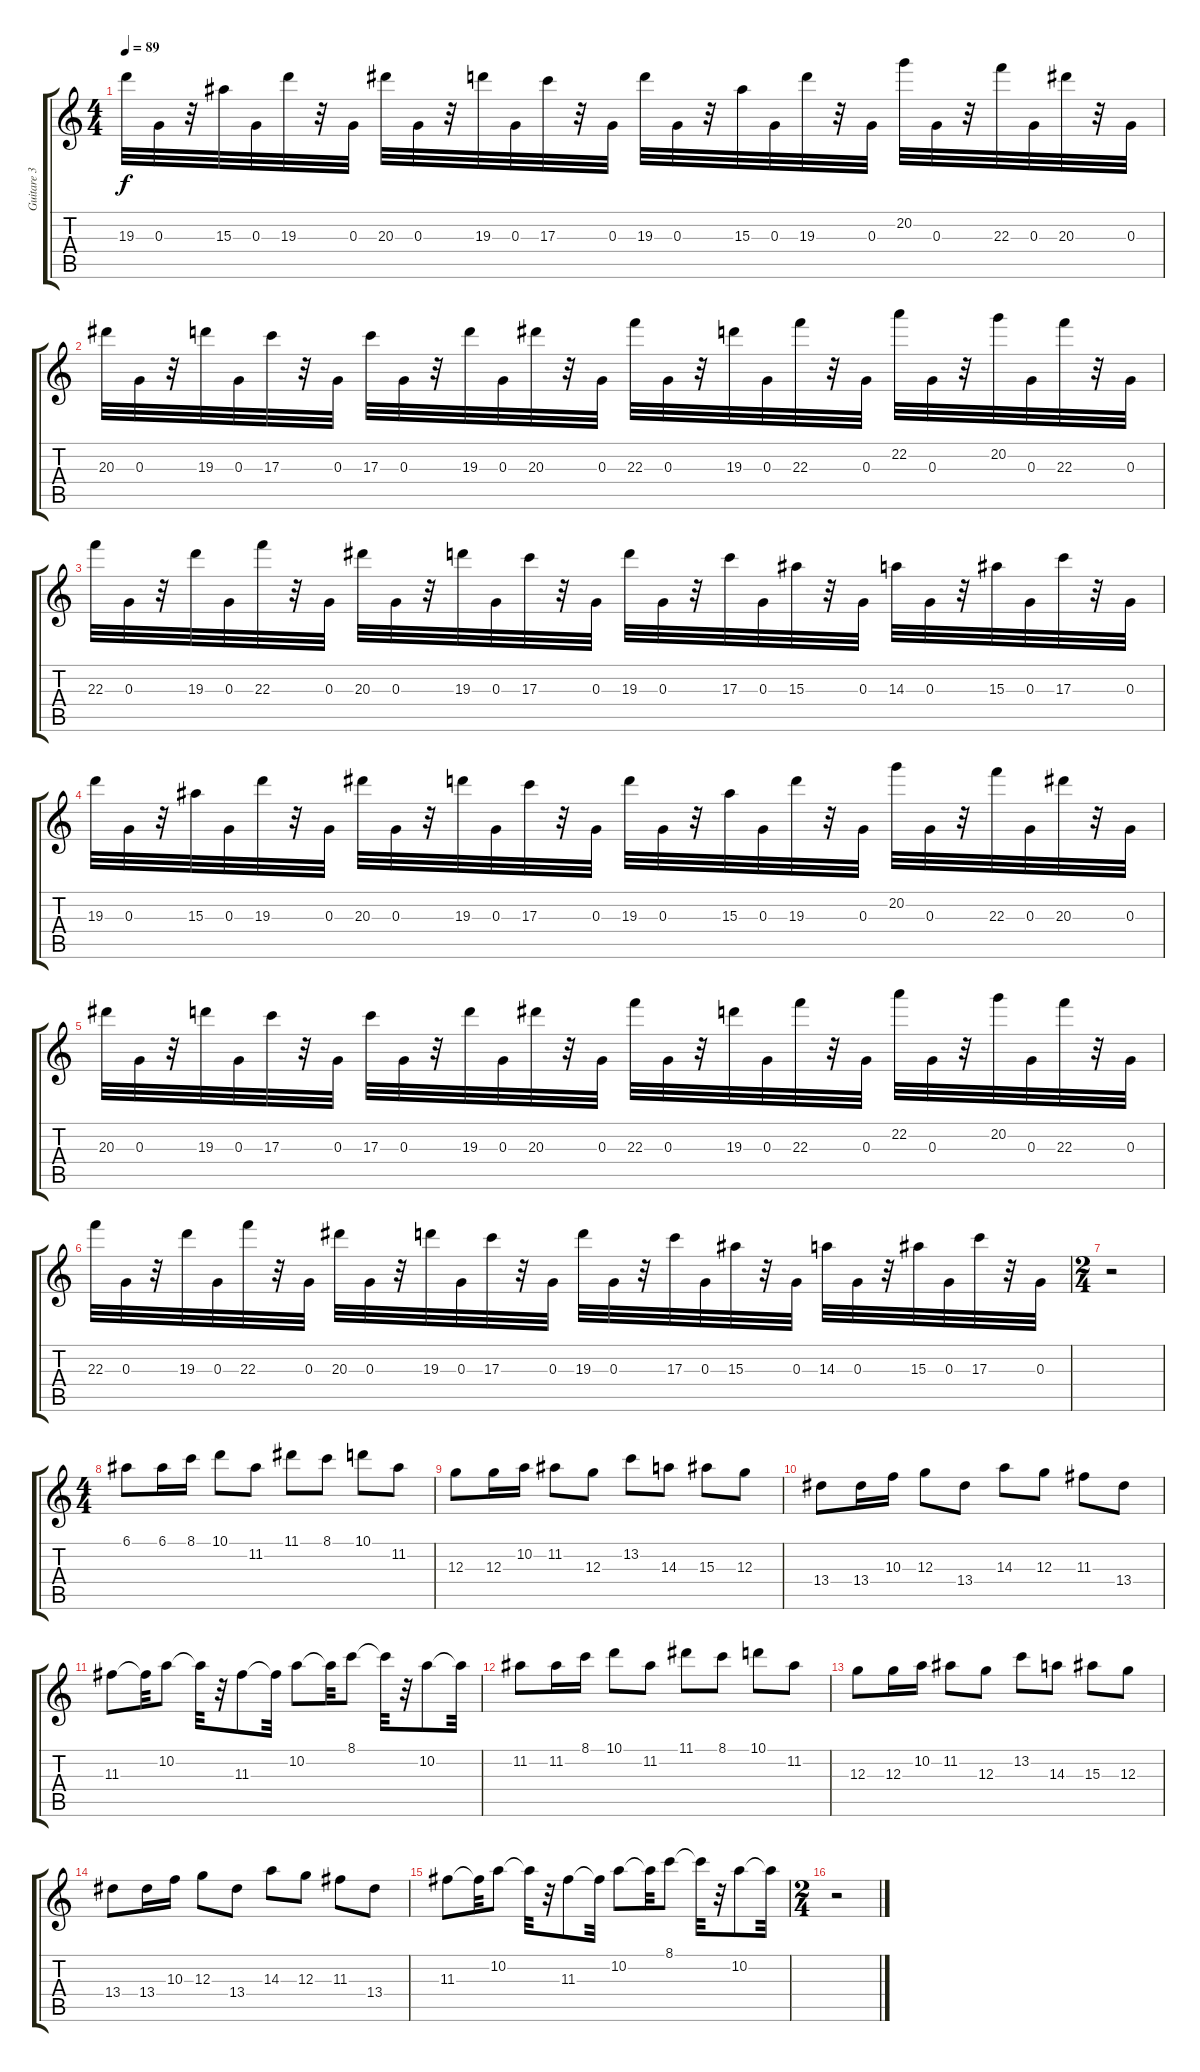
\track ("Guitare 3 " "Guitare 3 ") {instrument distortionguitar}
\staff {score tabs}
\tuning (E4 B3 G3 D3 A2 E2) {hide}
\ts (4 4)
\tempo 89
\clef g2
\ks c
19.3.32{dy f instrument distortionguitar} 0.3.32 r.32 15.3.32 0.3.32 19.3.32 r.32 0.3.32 20.3.32 0.3.32 r.32 19.3.32 0.3.32 17.3.32 r.32 0.3.32 19.3.32 0.3.32 r.32 15.3.32 0.3.32 19.3.32 r.32 0.3.32 20.2.32 0.3.32 r.32 22.3.32 0.3.32 20.3.32 r.32 0.3.32 |
20.3.32 0.3.32 r.32 19.3.32 0.3.32 17.3.32 r.32 0.3.32 17.3.32 0.3.32 r.32 19.3.32 0.3.32 20.3.32 r.32 0.3.32 22.3.32 0.3.32 r.32 19.3.32 0.3.32 22.3.32 r.32 0.3.32 22.2.32 0.3.32 r.32 20.2.32 0.3.32 22.3.32 r.32 0.3.32 |
22.3.32 0.3.32 r.32 19.3.32 0.3.32 22.3.32 r.32 0.3.32 20.3.32 0.3.32 r.32 19.3.32 0.3.32 17.3.32 r.32 0.3.32 19.3.32 0.3.32 r.32 17.3.32 0.3.32 15.3.32 r.32 0.3.32 14.3.32 0.3.32 r.32 15.3.32 0.3.32 17.3.32 r.32 0.3.32 |
19.3.32 0.3.32 r.32 15.3.32 0.3.32 19.3.32 r.32 0.3.32 20.3.32 0.3.32 r.32 19.3.32 0.3.32 17.3.32 r.32 0.3.32 19.3.32 0.3.32 r.32 15.3.32 0.3.32 19.3.32 r.32 0.3.32 20.2.32 0.3.32 r.32 22.3.32 0.3.32 20.3.32 r.32 0.3.32 |
20.3.32 0.3.32 r.32 19.3.32 0.3.32 17.3.32 r.32 0.3.32 17.3.32 0.3.32 r.32 19.3.32 0.3.32 20.3.32 r.32 0.3.32 22.3.32 0.3.32 r.32 19.3.32 0.3.32 22.3.32 r.32 0.3.32 22.2.32 0.3.32 r.32 20.2.32 0.3.32 22.3.32 r.32 0.3.32 |
22.3.32 0.3.32 r.32 19.3.32 0.3.32 22.3.32 r.32 0.3.32 20.3.32 0.3.32 r.32 19.3.32 0.3.32 17.3.32 r.32 0.3.32 19.3.32 0.3.32 r.32 17.3.32 0.3.32 15.3.32 r.32 0.3.32 14.3.32 0.3.32 r.32 15.3.32 0.3.32 17.3.32 r.32 0.3.32 |
\ts (2 4)
r.2 |
\ts (4 4)
6.1.8{volume 14 balance 8} 6.1.16 8.1.16 10.1.8 11.2.8 11.1.8 8.1.8 10.1.8 11.2.8 |
12.3.8 12.3.16 10.2.16 11.2.8 12.3.8 13.2.8 14.3.8 15.3.8 12.3.8 |
13.4.8 13.4.16 10.3.16 12.3.8 13.4.8 14.3.8 12.3.8 11.3.8 13.4.8 |
11.3.8 11.3{t}.32 10.2.8 10.2{t}.32 r.32 11.3.8 11.3{t}.32 10.2.8 10.2{t}.32 8.1.8 8.1{t}.32 r.32 10.2.8 10.2{t}.32 |
11.2.8 11.2.16 8.1.16 10.1.8 11.2.8 11.1.8 8.1.8 10.1.8 11.2.8 |
12.3.8 12.3.16 10.2.16 11.2.8 12.3.8 13.2.8 14.3.8 15.3.8 12.3.8 |
13.4.8 13.4.16 10.3.16 12.3.8 13.4.8 14.3.8 12.3.8 11.3.8 13.4.8 |
11.3.8 11.3{t}.32 10.2.8 10.2{t}.32 r.32 11.3.8 11.3{t}.32 10.2.8 10.2{t}.32 8.1.8 8.1{t}.32 r.32 10.2.8 10.2{t}.32 |
\ts (2 4)
r.2
